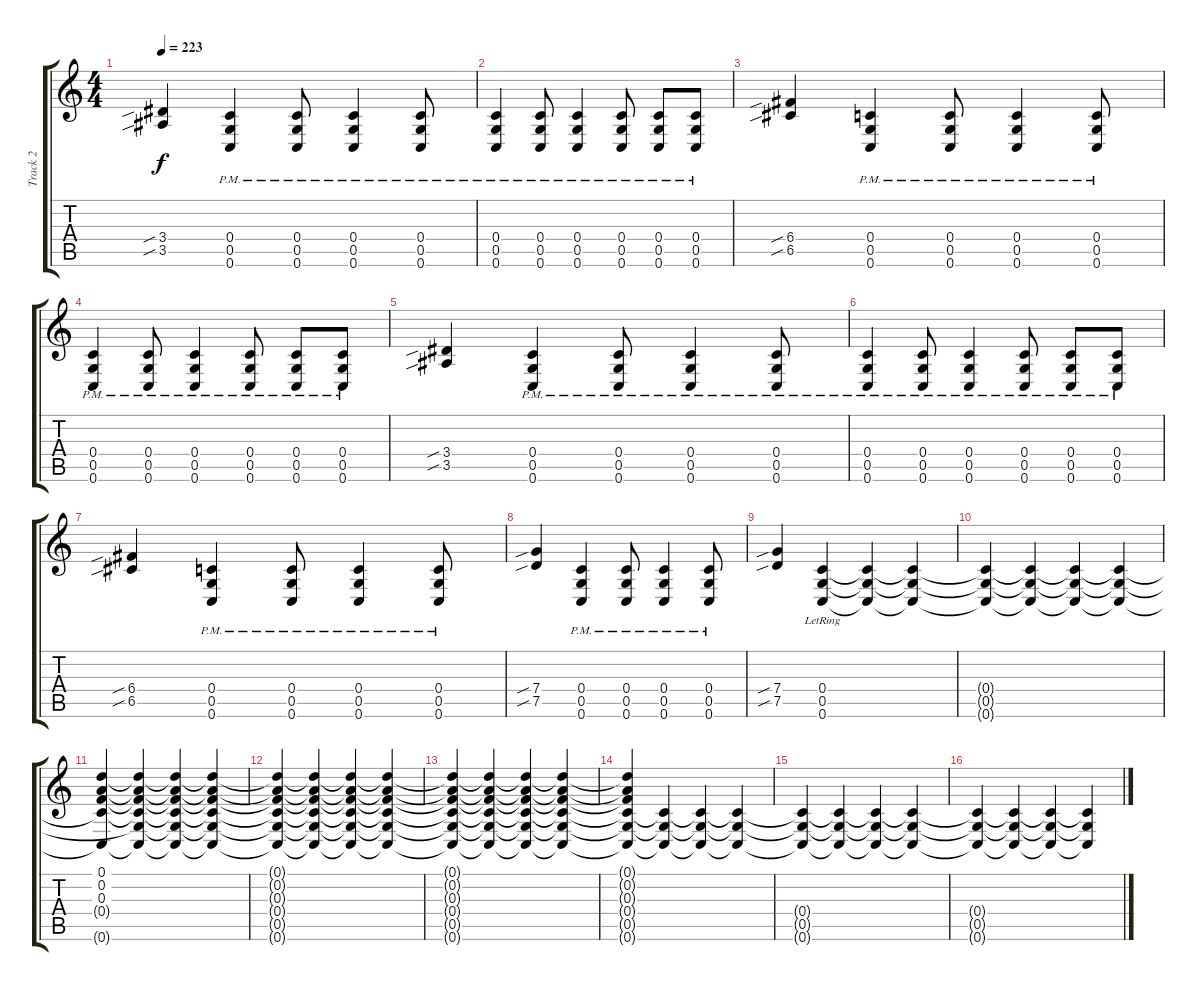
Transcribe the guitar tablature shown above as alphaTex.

\track ("Track 2" "Track 2") {instrument distortionguitar}
\staff {score tabs}
\tuning (D4 A3 F3 C3 G2 C2) {hide}
\ts (4 4)
\tempo 223
\clef g2
\ks c
(3.4{sib} 3.5{sib}).4{dy f} (0.4{pm} 0.5{pm} 0.6{pm}).4 (0.4{pm} 0.5{pm} 0.6{pm}).8 (0.4{pm} 0.5{pm} 0.6{pm}).4 (0.4{pm} 0.5{pm} 0.6{pm}).8 |
(0.4{pm} 0.5{pm} 0.6{pm}).4 (0.4{pm} 0.5{pm} 0.6{pm}).8 (0.4{pm} 0.5{pm} 0.6{pm}).4 (0.4{pm} 0.5{pm} 0.6{pm}).8 (0.4{pm} 0.5{pm} 0.6{pm}).8 (0.4{pm} 0.5{pm} 0.6{pm}).8 |
(6.4{sib} 6.5{sib}).4 (0.4{pm} 0.5{pm} 0.6{pm}).4 (0.4{pm} 0.5{pm} 0.6{pm}).8 (0.4{pm} 0.5{pm} 0.6{pm}).4 (0.4{pm} 0.5{pm} 0.6{pm}).8 |
(0.4{pm} 0.5{pm} 0.6{pm}).4 (0.4{pm} 0.5{pm} 0.6{pm}).8 (0.4{pm} 0.5{pm} 0.6{pm}).4 (0.4{pm} 0.5{pm} 0.6{pm}).8 (0.4{pm} 0.5{pm} 0.6{pm}).8 (0.4{pm} 0.5{pm} 0.6{pm}).8 |
(3.4{sib} 3.5{sib}).4 (0.4{pm} 0.5{pm} 0.6{pm}).4 (0.4{pm} 0.5{pm} 0.6{pm}).8 (0.4{pm} 0.5{pm} 0.6{pm}).4 (0.4{pm} 0.5{pm} 0.6{pm}).8 |
(0.4{pm} 0.5{pm} 0.6{pm}).4 (0.4{pm} 0.5{pm} 0.6{pm}).8 (0.4{pm} 0.5{pm} 0.6{pm}).4 (0.4{pm} 0.5{pm} 0.6{pm}).8 (0.4{pm} 0.5{pm} 0.6{pm}).8 (0.4{pm} 0.5{pm} 0.6{pm}).8 |
(6.4{sib} 6.5{sib}).4 (0.4{pm} 0.5{pm} 0.6{pm}).4 (0.4{pm} 0.5{pm} 0.6{pm}).8 (0.4{pm} 0.5{pm} 0.6{pm}).4 (0.4{pm} 0.5{pm} 0.6{pm}).8 |
(7.4{sib} 7.5{sib}).4 (0.4{pm} 0.5{pm} 0.6{pm}).4 (0.4{pm} 0.5{pm} 0.6{pm}).8 (0.4{pm} 0.5{pm} 0.6{pm}).4 (0.4{pm} 0.5{pm} 0.6{pm}).8 |
(7.4{sib} 7.5{sib}).4 (0.4{lr} 0.5{lr} 0.6{lr}).4 (0.4{t} 0.5{t} 0.6{t}).4 (0.4{t} 0.5{t} 0.6{t}).4 |
(0.4{t} 0.5{t} 0.6{t}).4 (0.4{t} 0.5{t} 0.6{t}).4 (0.4{t} 0.5{t} 0.6{t}).4 (0.4{t} 0.5{t} 0.6{t}).4 |
(0.1 0.2 0.3 0.4{t} 0.6{t}).4 (0.1{t} 0.2{t} 0.3{t} 0.4{t} 0.5{t} 0.6{t}).4 (0.1{t} 0.2{t} 0.3{t} 0.4{t} 0.5{t} 0.6{t}).4 (0.1{t} 0.2{t} 0.3{t} 0.4{t} 0.5{t} 0.6{t}).4 |
(0.1{t} 0.2{t} 0.3{t} 0.4{t} 0.5{t} 0.6{t}).4 (0.1{t} 0.2{t} 0.3{t} 0.4{t} 0.5{t} 0.6{t}).4 (0.1{t} 0.2{t} 0.3{t} 0.4{t} 0.5{t} 0.6{t}).4 (0.1{t} 0.2{t} 0.3{t} 0.4{t} 0.5{t} 0.6{t}).4 |
(0.1{t} 0.2{t} 0.3{t} 0.4{t} 0.5{t} 0.6{t}).4 (0.1{t} 0.2{t} 0.3{t} 0.4{t} 0.5{t} 0.6{t}).4 (0.1{t} 0.2{t} 0.3{t} 0.4{t} 0.5{t} 0.6{t}).4 (0.1{t} 0.2{t} 0.3{t} 0.4{t} 0.5{t} 0.6{t}).4 |
(0.1{t} 0.2{t} 0.3{t} 0.4{t} 0.5{t} 0.6{t}).4 (0.4{t} 0.5{t} 0.6{t}).4 (0.4{t} 0.5{t} 0.6{t}).4 (0.4{t} 0.5{t} 0.6{t}).4 |
(0.4{t} 0.5{t} 0.6{t}).4 (0.4{t} 0.5{t} 0.6{t}).4 (0.4{t} 0.5{t} 0.6{t}).4 (0.4{t} 0.5{t} 0.6{t}).4 |
(0.4{t} 0.5{t} 0.6{t}).4 (0.4{t} 0.5{t} 0.6{t}).4 (0.4{t} 0.5{t} 0.6{t}).4 (0.4{t} 0.5{t} 0.6{t}).4
